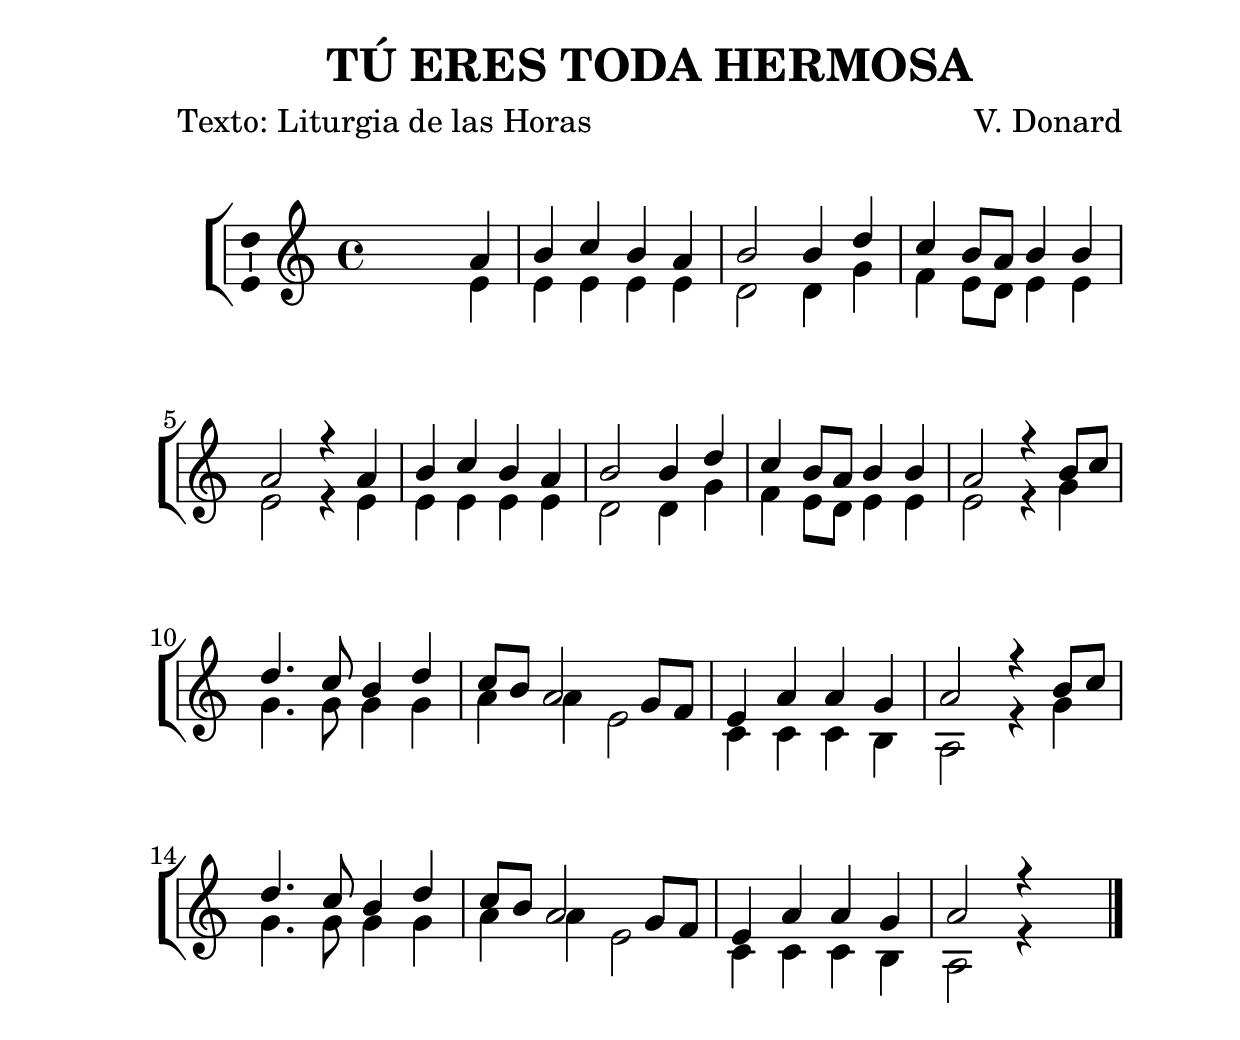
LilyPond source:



%versión de lilypond para la que se ha escrito esta partitura:
\version "2.16.0"

	%Tamaño papel
	#(set-default-paper-size "a4")
	%Tamaño partitura
	#(set-global-staff-size 28)
	%No responde al pulsar sobre una nota
	#(ly:set-option 'point-and-click #f)

%parámetros del encabezamiento:
\header {
	%title = "TÚ ERES TODA HERMOSA"
	title = \markup{\fontsize #-1 "TÚ ERES TODA HERMOSA"}
	subtitle = ""
	composer = "V. Donard"
	poet = "Texto: Liturgia de las Horas"
	meter = ""
	arranger = ""
%	tagline="Monasterio de la Madre de Dios. Buenafuente del Sistal."
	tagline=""
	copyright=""
	}

%parámetros asociados al papel:
\paper  {
	oddHeaderMarkup = \markup {\fill-line { \on-the-fly #not-first-page \fromproperty #'header:title \on-the-fly #not-first-page \fromproperty #'header:composer }}
	evenHeaderMarkup = \markup {\fill-line { \fromproperty #'header:composer \fromproperty #'header:title }}
	#(set-paper-size "a4")
	print-page-number = ##f
	first-page-number = 1
	print-first-page-number = ##f
%	head-separation = 3.0 \cm
	top-margin = 2.0 \cm
	bottom-margin = 0.0\cm
%%%	bottom-margin = -2.0\cm
	left-margin = 3.0 \cm
	line-width = 16.0 \cm
	indent = 8\mm
	interscoreline = 2.\mm
	between-system-space = 15\mm
%	para que las partituras no llenen la hoja:
	ragged-bottom = ##t
%	idem para la última hoja:
	ragged-last-bottom = ##f
%	para que las partituras llenen el ancho del papel:
	ragged-last = ##f
	after-title-space = 2.5 \cm
%page-count=1
%system-count=5

	%Flexible Vertical Spacing
%	markup-markup-spacing =
%	#'((basic-distance . 15) (minimum-distance . 15) (padding . 3))
	markup-system-spacing =
	#'((basic-distance . 15) (minimum-distance . 15) (padding . 3))
	system-system-spacing =
	#'((basic-distance . 15) (minimum-distance . 15) (padding . 3))
	score-system-spacing =
	#'((basic-distance . 15) (minimum-distance . 15) (padding . 5))
%	top-system-spacing = % header
%	#'((basic-distance . 8) (minimum-distance . 0) (padding . 0))
%	top-markup-spacing =
%	#'((basic-distance . 20) (minimum-distance . 20) (padding . 0))
	last-bottom-spacing = % footer
	#'((basic-distance . 5) (minimum-distance . 5) (padding . 0))
%	score-markup-spacing =
%	#'((basic-distance . 16) (minimum-distance . 13) (padding . 0))

	}


%parámetros que afectan a toda la partitura:
global =  {
	%clave de sol (G):
	\clef G
	%armadura:
%%%	\transpose a b
	\key a \minor
	\tempo 4=80
	\set Score.tempoHideNote = ##t
	}


melodia =
%%%	\transpose a b
{
	\relative c'' {

\time 4/4

s2 s4

<<
{
\voiceOne
\stemUp

a4
b4 c b a
b2 b4 d
c4 b8 a b4 b
a2 r4 a4
b4 c b a
b2 b4 d
c4 b8 a b4 b
a2 r4 b8 c
d4. c8 b4 d
c8 b a2 g8 f
e4 a a g
a2 r4 b8 c
d4. c8 b4 d
c8 b a2 g8 f
e4 a a g
a2 r4

}
\new Voice {
\voiceTwo
\stemDown

e4
e4 e e e
d2 d4 g
f4 e8 d e4 e
e2 r4 e4
e4 e e e
d2 d4 g
f4 e8 d e4 e
e2 r4 g4
g4. g8 g4 g
a4 a e2
c4 c c b
a2 r4 g'4
g4. g8 g4 g
a4 a e2
c4 c c b
a2 r4

}
>>

s4

\bar "|."
}
}


texto = \lyricmode {
\set stanza =#"1. " Tú e -- res to -- da~her -- mo -- sa,
¡oh Ma -- dre __ _ del Se -- ñor!
tú e -- res de Dios glo -- ria,
la o -- bra __ _ de su~a -- mor.
¡Oh __ _ ro -- sa sin es -- pi -- _ nas!
¡Oh __ _ va -- so de~e -- lec -- ción!
de __ _ ti na -- ció la vi -- _ da,
por __ _ ti nos vi -- no Dios.
	}

textodos = \lyricmode {
\set stanza =#"2. " Se -- lla -- da fuen -- te pu -- ra
de gra -- cia y de pie -- dad,
ben -- di -- ta cual nin -- gu -- na,
sin cul -- pa o -- ri -- gi -- nal.
In -- _ fun -- de~en nues -- tro pe -- _ cho
la __ _ fuer -- za de tu~a -- mor,
fe -- _ liz Ma -- dre del Ver -- _ bo,
cus -- _ to -- dia del Se -- ñor.
	}


vozStaff = \context Voice = vozStaff
\with {\consists "Ambitus_engraver"}
<<
	\set Staff.instrumentName = ""
	\set Staff.shortInstrumentName = ""
	\set Staff.midiInstrument = #"acoustic grand"
	\set Staff.midiMinimumVolume = #0.7
	\set Staff.midiMaximumVolume = #0.9
	\global
	\melodia
	>>


textoStaff = \context Lyrics = textoStaff <<
%	\set vocalName =#"1. "
	\set shortVocalName =#"1. "
	\lyricsto vozStaff \texto
	>>

textodosStaff = \context Lyrics = textodosStaff <<
%	\set vocalName =#"2. "
	\set shortVocalName =#"2. "
	\lyricsto vozStaff \textodos
	>>


\book {
	\score {
		\context ChoirStaff {
			\override StaffGroup.SystemStartBracket #'collapse-height = #1
			\override Score.SystemStartBar #'collapse-height = #1
			<<
			\vozStaff
			\textoStaff
			\textodosStaff
			>>
		}
		\layout {
	    		\context {
				\Lyrics
				%\override LyricText #'font-size = #2
				}
	   		\context {
				\Score
				%\override StaffSymbol #'staff-space = #(magstep +3)
%%%				\override InstrumentName #'X-offset = #1.5
				\override InstrumentName #'X-offset = #0.5
				\override InstrumentName #'font-series = #'bold
				}
%%%			\context {
%%%				\Staff
%%%				\remove "Time_signature_engraver"
%%%				\override BarLine #'transparent = ##t
%%%				}
			}
		}
	\score {
		\context ChoirStaff {
			\override StaffGroup.SystemStartBracket #'collapse-height = #1
			\override Score.SystemStartBar #'collapse-height = #1
			<<
			\vozStaff
			>>
		}
		\midi {
	  		\context {
	  			\Score
				tempoWholesPerMinute = #(ly:make-moment 70 4)
				}
			}
		}
}


